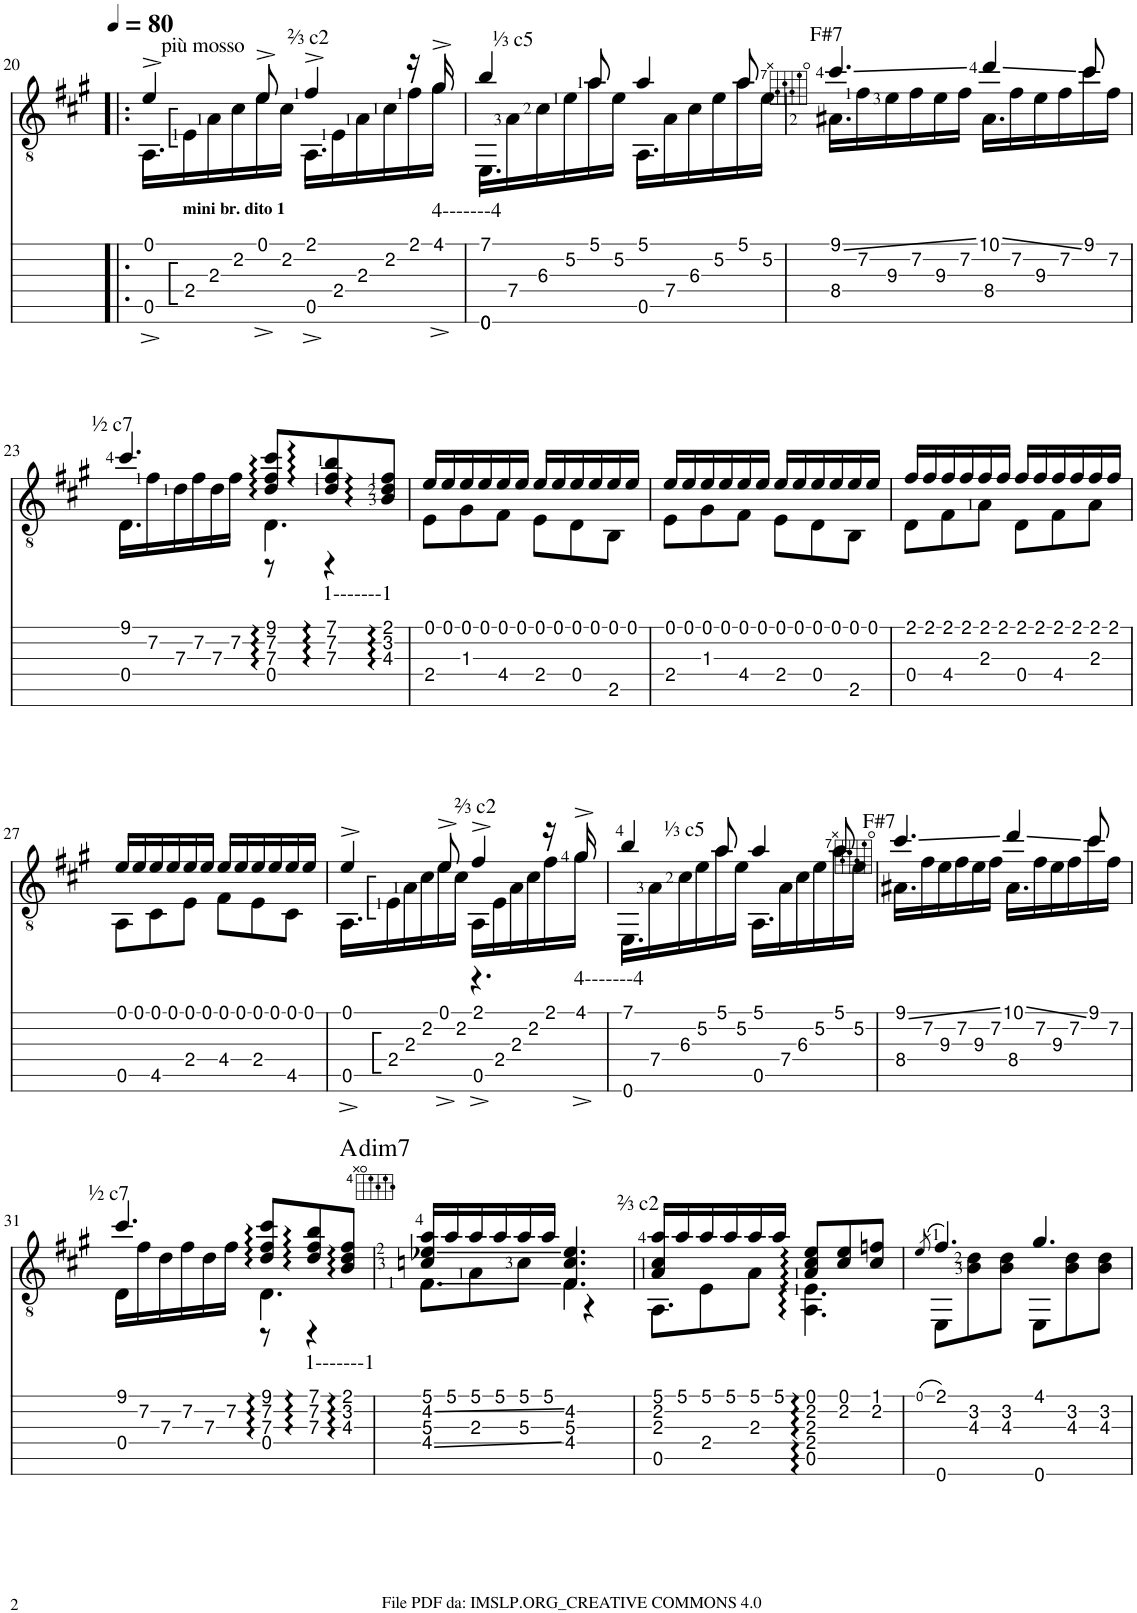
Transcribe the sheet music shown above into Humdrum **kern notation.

**kern	**kern	**harte
*part1	*part1	*part1
*staff2	*staff1	*
*I"Guitar	*	*
*I'Guit.	*	*
!!LO:PB:g=z
*	*clefGv2	*
*k[f#c#g#]	*k[f#c#g#]	*
*M6/8	*M6/8	*
*MM80	*MM80	*
=20!|:	=20!|:	=20!|:
*^	*^	*
*	*^	*	*^	*
!	!	!	!LO:TX:a:t=più mosso	!	!	!
4e^	16AALL	4.AA	4e^/	16AA\LL	4.AA\	.
!	!LO:TX:a:B:t=mini br. dito 1	!	!	!	!	!
.	16E	.	.	16E\	.	.
.	16A	.	.	16A\	.	.
.	16c#	.	.	16c#\	.	.
8e^	16e	.	8e^/	16e\	.	.
.	16c#JJ	.	.	16c#\JJ	.	.
!	!	!	!LO:TX:a:t=⅔ c2	!	!	!
4f#^	16AALL	4.AA	4f#^/	16AA\LL	4.AA\	.
.	16E	.	.	16E\	.	.
.	16A	.	.	16A\	.	.
.	16c#	.	.	16c#\	.	.
16r	16f#	.	16r	16f#\	.	.
!LO:TX:a:t=4-------4	!	!	!	!	!	!
16g#^	16g#JJ	.	16g#^/	16g#\JJ	.	.
=21	=21	=21	=21	=21	=21	=21
4b	16EELL	4.EE	4b/	16EE\LL	4.EE\	.
!	!	!	!	!LO:TX:a:t=⅓ c5	!	!
.	16A	.	.	16A\	.	.
.	16c#	.	.	16c#\	.	.
.	16e	.	.	16e\	.	.
8a	16a	.	8a/	16a\	.	.
.	16eJJ	.	.	16e\JJ	.	.
4a	16AALL	4.AA	4a/	16AA\LL	4.AA\	.
.	16A	.	.	16A\	.	.
.	16c#	.	.	16c#\	.	.
.	16e	.	.	16e\	.	.
8a	16a	.	8a/	16a\	.	.
.	16eJJ	.	.	16e\JJ	.	.
=22	=22	=22	=22	=22	=22	=22
4.cc#	16A#LL	4.A#	4.cc#/	16A#X\LL	4.A#\	.
.	16f#	.	.	16f#\	.	.
!	!	!	!	!LO:TX:a:t=F#7	!	!
.	16e	.	.	16e\	.	.
.	16f#	.	.	16f#\	.	.
.	16e	.	.	16e\	.	.
.	16f#JJ	.	.	16f#\JJ	.	.
4dd	16A#LL	4.A#	4dd/	16A#\LL	4.A#\	.
.	16f#	.	.	16f#\	.	.
.	16e	.	.	16e\	.	.
.	16f#	.	.	16f#\	.	.
8cc#	16cc#	.	8cc#/	16cc#\	.	.
.	16f#JJ	.	.	16f#\JJ	.	.
!!LO:LB:g=z	!!	!!
=23	=23	=23	=23	=23	=23	=23
!	!	!	!LO:TX:a:t=½ c7	!	!	!
4.cc#	16DLL	4.D	4.cc#/	16D\LL	4.D\	.
.	16f#	.	.	16f#\	.	.
.	16d	.	.	16d\	.	.
.	16f#	.	.	16f#\	.	.
.	16d	.	.	16d\	.	.
.	16f#JJ	.	.	16f#\JJ	.	.
8d\ 8f#\ 8cc#\L	4.D	8r	8d/ 8f#/ 8cc#/L	4.D\	8r	.
!LO:TX:a:t=1-------1	!	!	!	!	!	!
8d\ 8f#\ 8b\	.	4r	8d/ 8f#/ 8b/	.	4r	.
8B\ 8d\ 8f#\J	.	.	8B/ 8d/ 8f#/J	.	.	.
*	*v	*v	*	*	*	*
*	*	*	*v	*v	*
=24	=24	=24	=24	=24
16eLL	8EL	16e/LL	8E\L	.
16e	.	16e/	.	.
16e	8G#	16e/	8G#\	.
16e	.	16e/	.	.
16e	8F#J	16e/	8F#\J	.
16eJJ	.	16e/JJ	.	.
16eLL	8EL	16e/LL	8E\L	.
16e	.	16e/	.	.
16e	8D	16e/	8D\	.
16e	.	16e/	.	.
16e	8BBJ	16e/	8BB\J	.
16eJJ	.	16e/JJ	.	.
=25	=25	=25	=25	=25
16eLL	8EL	16e/LL	8E\L	.
16e	.	16e/	.	.
16e	8G#	16e/	8G#\	.
16e	.	16e/	.	.
16e	8F#J	16e/	8F#\J	.
16eJJ	.	16e/JJ	.	.
16eLL	8EL	16e/LL	8E\L	.
16e	.	16e/	.	.
16e	8D	16e/	8D\	.
16e	.	16e/	.	.
16e	8BBJ	16e/	8BB\J	.
16eJJ	.	16e/JJ	.	.
=26	=26	=26	=26	=26
16f#LL	8DL	16f#/LL	8D\L	.
16f#	.	16f#/	.	.
16f#	8F#	16f#/	8F#\	.
16f#	.	16f#/	.	.
16f#	8AJ	16f#/	8A\J	.
16f#JJ	.	16f#/JJ	.	.
16f#LL	8DL	16f#/LL	8D\L	.
16f#	.	16f#/	.	.
16f#	8F#	16f#/	8F#\	.
16f#	.	16f#/	.	.
16f#	8AJ	16f#/	8A\J	.
16f#JJ	.	16f#/JJ	.	.
!!LO:LB:g=z	!!
=27	=27	=27	=27	=27
16eLL	8AAL	16e/LL	8AA\L	.
16e	.	16e/	.	.
16e	8C#	16e/	8C#\	.
16e	.	16e/	.	.
16e	8EJ	16e/	8E\J	.
16eJJ	.	16e/JJ	.	.
16eLL	8F#L	16e/LL	8F#\L	.
16e	.	16e/	.	.
16e	8E	16e/	8E\	.
16e	.	16e/	.	.
16e	8C#J	16e/	8C#\J	.
16eJJ	.	16e/JJ	.	.
=28	=28	=28	=28	=28
*	*^	*	*^	*
4e^	16AALL	4.AA	4e^/	16AA\LL	4.AA\	.
.	16E	.	.	16E\	.	.
.	16A	.	.	16A\	.	.
.	16c#	.	.	16c#\	.	.
8e^	16e	.	8e^/	16e\	.	.
.	16c#JJ	.	.	16c#\JJ	.	.
!	!	!	!LO:TX:a:t=⅔ c2	!	!	!
4f#^	16AALL	4.r	4f#^/	16AA\LL	4.r	.
.	16E	.	.	16E\	.	.
.	16A	.	.	16A\	.	.
.	16c#	.	.	16c#\	.	.
16r	16f#	.	16r	16f#\	.	.
!LO:TX:a:t=4-------4	!	!	!	!	!	!
16g#^	16g#JJ	.	16g#^/	16g#\JJ	.	.
=29	=29	=29	=29	=29	=29	=29
4b	16EELL	4.EE	4b/	16EE\LL	4.EE\	.
.	16A	.	.	16A\	.	.
.	16c#	.	.	16c#\	.	.
!	!	!	!	!LO:TX:a:t=⅓ c5	!	!
.	16e	.	.	16e\	.	.
8a	16a	.	8a/	16a\	.	.
.	16eJJ	.	.	16e\JJ	.	.
4a	16AALL	4.AA	4a/	16AA\LL	4.AA\	.
.	16A	.	.	16A\	.	.
.	16c#	.	.	16c#\	.	.
.	16e	.	.	16e\	.	.
8a	16a	.	8a/	16a\	.	.
.	16eJJ	.	.	16e\JJ	.	.
=30	=30	=30	=30	=30	=30	=30
4.cc#	16A#LL	4.A#	4.cc#/	16A#X\LL	4.A#\	.
.	16f#	.	.	16f#\	.	.
!	!	!	!	!LO:TX:a:t=F#7	!	!
.	16e	.	.	16e\	.	.
.	16f#	.	.	16f#\	.	.
.	16e	.	.	16e\	.	.
.	16f#JJ	.	.	16f#\JJ	.	.
4dd	16A#LL	4.A#	4dd/	16A#\LL	4.A#\	.
.	16f#	.	.	16f#\	.	.
.	16e	.	.	16e\	.	.
.	16f#	.	.	16f#\	.	.
8cc#	16cc#	.	8cc#/	16cc#\	.	.
.	16f#JJ	.	.	16f#\JJ	.	.
!!LO:LB:g=z	!!	!!
=31	=31	=31	=31	=31	=31	=31
!	!	!	!LO:TX:a:t=½ c7	!	!	!
4.cc#	16DLL	4.D	4.cc#/	16D\LL	4.D\	.
.	16f#	.	.	16f#\	.	.
.	16d	.	.	16d\	.	.
.	16f#	.	.	16f#\	.	.
.	16d	.	.	16d\	.	.
.	16f#JJ	.	.	16f#\JJ	.	.
8d\ 8f#\ 8cc#\L	4.D	8r	8d/ 8f#/ 8cc#/L	4.D\	8r	.
!LO:TX:a:t=1-------1	!	!	!	!	!	!
8d\ 8f#\ 8b\	.	4r	8d/ 8f#/ 8b/	.	4r	.
8B\ 8d\ 8f#\J	.	.	8B/ 8d/ 8f#/J	.	.	.
=32	=32	=32	=32	=32	=32	=32
!	!	!	!	!	!	!LO:H:kt=dim7
16c\ 16e-\ 16a\LL	8F#L	4.F#	16cn/ 16e-X/ 16a/LL	8F#\L	4.F#\	A:dim7
16a	.	.	16a/	.	.	.
16a	8A	.	16a/	8A\	.	.
16a	.	.	16a/	.	.	.
16a	8cJ	.	16a/	8c\J	.	.
16aJJ	.	.	16a/JJ	.	.	.
4.F# 4.c 4.e-	4.F#	8ryy	4.F#/ 4.c/ 4.e-/	4.F#\	8ryy	.
.	.	4r	.	.	4r	.
=33	=33	=33	=33	=33	=33	=33
!	!	!	!LO:TX:a:t=⅔ c2	!	!	!
16A\ 16c#\ 16a\LL	8AAL	4.AA	16A/ 16c#/ 16a/LL	8AA\L	4.AA\	.
16a	.	.	16a/	.	.	.
16a	8E	.	16a/	8E\	.	.
16a	.	.	16a/	.	.	.
16a	8AJ	.	16a/	8A\J	.	.
16aJJ	.	.	16a/JJ	.	.	.
8A\ 8c#\ 8e\L	4.AA 4.E	4.ryy	8A/ 8c#/ 8e/L	4.AA\ 4.E\	4.ryy	.
8c#\ 8e\	.	.	8c#/ 8e/	.	.	.
8c#\ 8f\J	.	.	8c#/ 8fn/J	.	.	.
*v	*v	*v	*	*	*	*
*	*v	*v	*v	*
=34	=34	=34
qe	(8qe/	.
*^	*^	*
4.f#	8EEL	4.f#/)	8EE\L	.
.	8B\ 8d\	.	8B\ 8d\	.
.	8B\ 8d\J	.	8B\ 8d\J	.
4.g#	8EEL	4.g#/	8EE\L	.
.	8B\ 8d\	.	8B\ 8d\	.
.	8B\ 8d\J	.	8B\ 8d\J	.
*v	*v	*	*	*
*	*v	*v	*
=	=	=
*-	*-	*-
